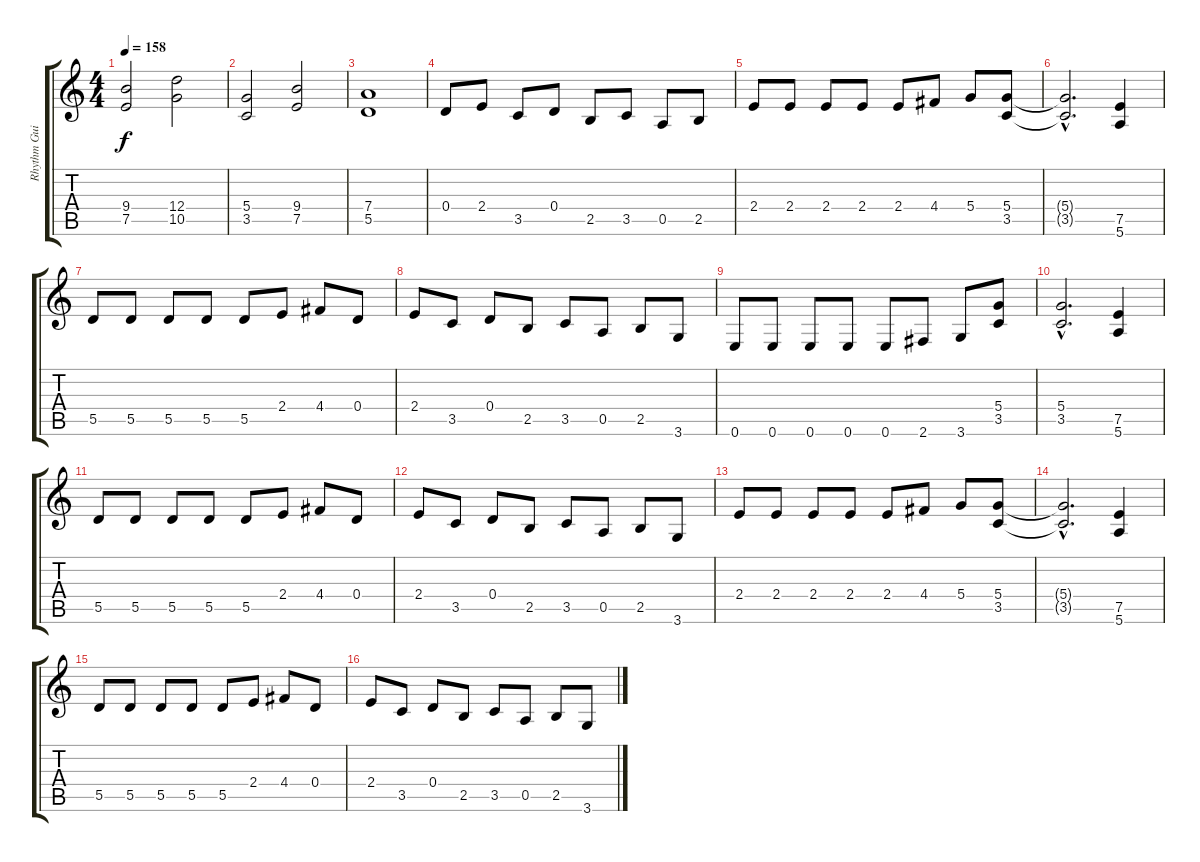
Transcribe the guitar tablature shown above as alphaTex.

\track ("Rhythm Guitar" "Rhythm Gui") {instrument distortionguitar}
\staff {score tabs}
\tuning (E4 B3 G3 D3 A2 E2) {hide}
\ts (4 4)
\tempo 158
\clef g2
\ks c
(9.4 7.5).2{dy f} (12.4 10.5).2 |
(5.4 3.5).2 (9.4 7.5).2 |
(7.4 5.5).1 |
0.4.8 2.4.8 3.5.8 0.4.8 2.5.8 3.5.8 0.5.8 2.5.8 |
2.4.8 2.4.8 2.4.8 2.4.8 2.4.8 4.4.8 5.4.8 (5.4 3.5).8 |
(5.4{hac t} 3.5{hac t}).2{d} (7.5 5.6).4 |
5.5.8 5.5.8 5.5.8 5.5.8 5.5.8 2.4.8 4.4.8 0.4.8 |
2.4.8 3.5.8 0.4.8 2.5.8 3.5.8 0.5.8 2.5.8 3.6.8 |
0.6.8 0.6.8 0.6.8 0.6.8 0.6.8 2.6.8 3.6.8 (5.4 3.5).8 |
(5.4{hac} 3.5{hac}).2{d} (7.5 5.6).4 |
5.5.8 5.5.8 5.5.8 5.5.8 5.5.8 2.4.8 4.4.8 0.4.8 |
2.4.8 3.5.8 0.4.8 2.5.8 3.5.8 0.5.8 2.5.8 3.6.8 |
2.4.8 2.4.8 2.4.8 2.4.8 2.4.8 4.4.8 5.4.8 (5.4 3.5).8 |
(5.4{hac t} 3.5{hac t}).2{d} (7.5 5.6).4 |
5.5.8 5.5.8 5.5.8 5.5.8 5.5.8 2.4.8 4.4.8 0.4.8 |
2.4.8 3.5.8 0.4.8 2.5.8 3.5.8 0.5.8 2.5.8 3.6.8
